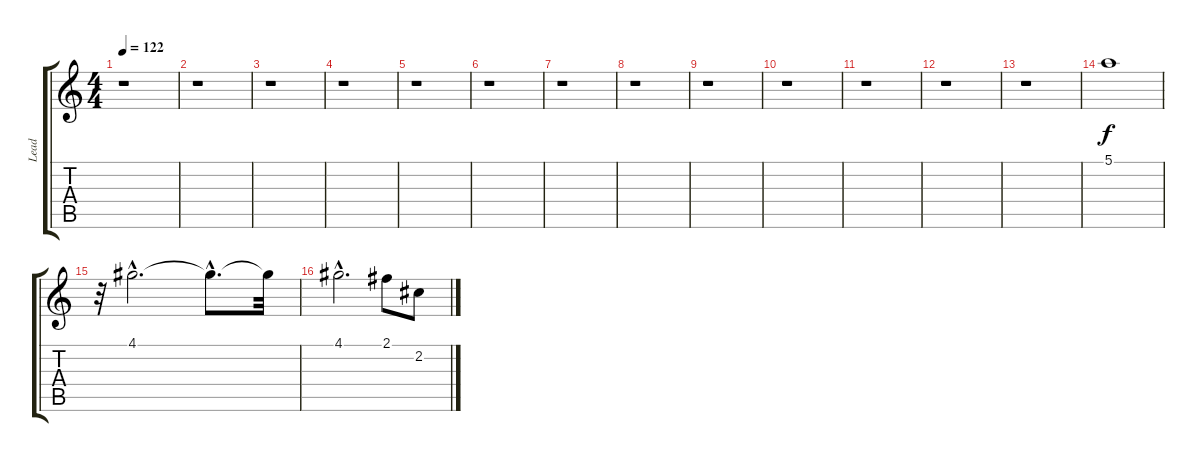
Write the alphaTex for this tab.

\track ("Lead" "Lead") {instrument distortionguitar}
\staff {score tabs}
\tuning (E4 B3 G3 D3 A2 E2) {hide}
\ts (4 4)
\tempo 122
\clef g2
\ks c
r.1{dy f} |
r.1 |
r.1 |
r.1 |
r.1 |
r.1 |
r.1 |
r.1 |
r.1 |
r.1 |
r.1 |
r.1 |
r.1 |
5.1.1 |
r.32 4.1{hac}.2{d} 4.1{hac t}.8{d} 4.1{t}.32 |
4.1{hac}.2{d} 2.1.8 2.2.8
